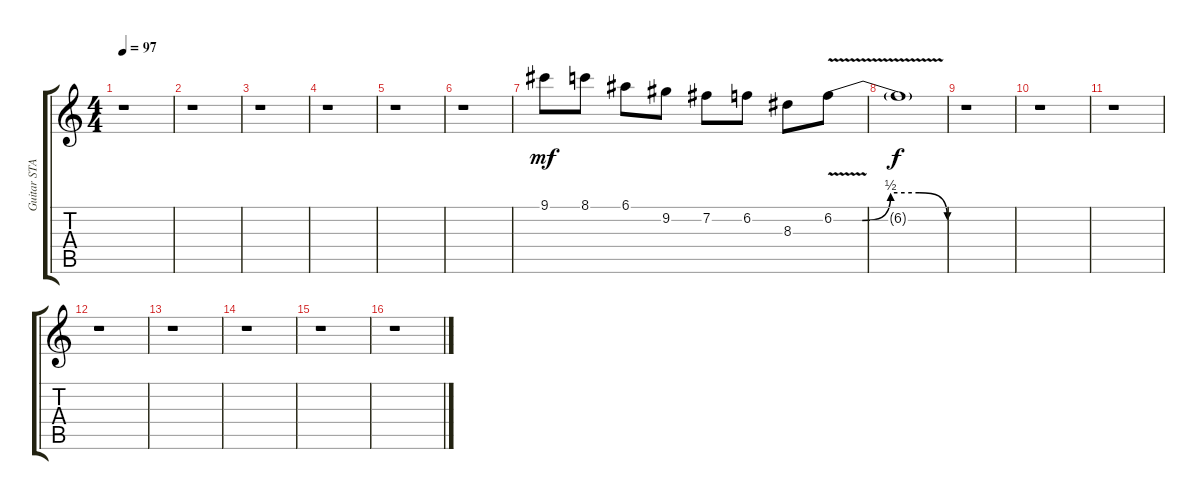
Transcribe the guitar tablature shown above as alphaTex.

\track ("Guitar STANDARD THREE" "Guitar STA") {instrument distortionguitar}
\staff {score tabs}
\tuning (E4 B3 G3 D3 A2 E2) {hide}
\ts (4 4)
\tempo 97
\clef g2
\ks c
r.1{dy mf} |
r.1 |
r.1 |
r.1 |
r.1 |
r.1 |
9.1.8 8.1.8 6.1.8 9.2.8 7.2.8 6.2.8 8.3.8 6.2{be (custom 0 0 15 0 30 2 45 2 60 0) v}.8 |
6.2{t}.1{dy f volume 8} |
r.1 |
r.1 |
r.1 |
r.1 |
r.1 |
r.1 |
r.1 |
r.1
